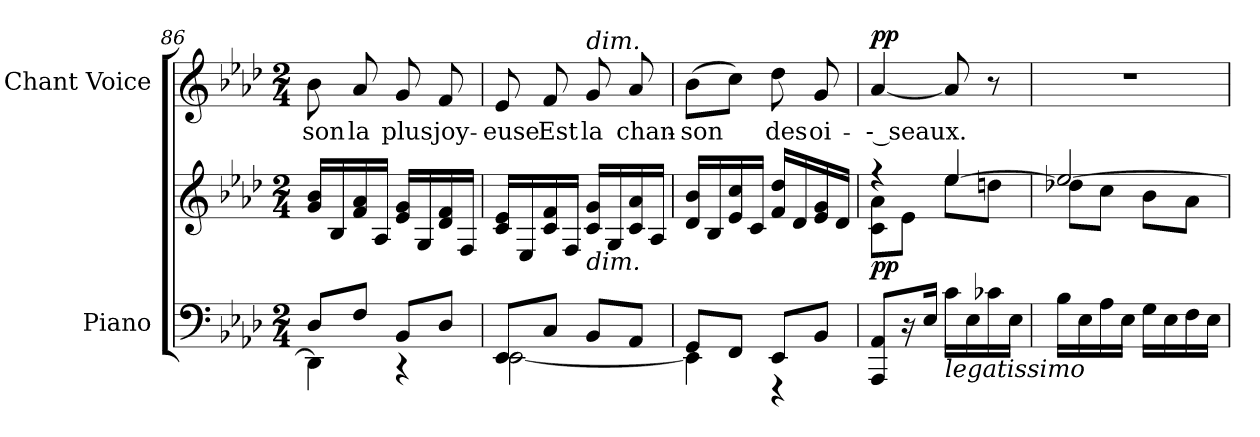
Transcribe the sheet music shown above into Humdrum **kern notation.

**kern	**kern	**dynam	**kern	**text	**dynam
*part2	*part2	*part2	*part1	*part1	*part1
*staff3	*staff2	*staff2/3	*staff1	*staff1	*staff1
*I"Piano	*	*	*I"Chant Voice	*	*
*I'Pno	*	*	*	*	*
*clefF4	*clefG2	*	*clefG2	*	*
*k[b-e-a-d-]	*k[b-e-a-d-]	*	*k[b-e-a-d-]	*	*
*M2/4	*M2/4	*	*M2/4	*	*
=86	=86	=86	=86	=86	=86
*^	*	*	*	*	*
8D-/L	4DD-\]	16g/ 16b-/LL	.	8b-\	-son	.
.	.	16B-/	.	.	.	.
8F/J	.	16f/ 16a-/	.	8a-/	la	.
.	.	16A-/JJ	.	.	.	.
8BB-/L	4r	16e-/ 16g/LL	.	8g/	plus	.
.	.	16G/	.	.	.	.
8D-/J	.	16d-/ 16f/	.	8f/	joy-	.
.	.	16F/JJ	.	.	.	.
=87	=87	=87	=87	=87	=87	=87
8EE-/L	[2EE-\	16c/ 16e-/LL	.	8e-/	-euse	.
.	.	16E-/	.	.	.	.
8C/J	.	16c/ 16f/	.	8f/	Est	.
.	.	16F/JJ	.	.	.	.
!	!	!	!	!LO:TX:a:i:t=dim.	!	!
!	!	!LO:TX:b:i:t=dim.	!	!	!	!
8BB-/L	.	16c/ 16g/LL	.	8g/	la	.
.	.	16G/	.	.	.	.
8AA-/J	.	16c/ 16a-/	.	8a-/	chan-	.
.	.	16A-/JJ	.	.	.	.
=88	=88	=88	=88	=88	=88	=88
8GG/L	4EE-\]	16d-/ 16b-/LL	.	(8b-\L	-son	.
.	.	16B-/	.	.	.	.
8FF/J	.	16e-/ 16cc/	.	8cc\J)	.	.
.	.	16c/JJ	.	.	.	.
8EE-/L	4r	16f/ 16dd-/LL	.	8dd-\	des	.
.	.	16d-/	.	.	.	.
8BB-/J	.	16e-/ 16g/	.	8g/	oi-	.
.	.	16d-/JJ	.	.	.	.
*v	*v	*	*	*	*	*
=89	=89	=89	=89	=89	=89
*	*^	*	*	*	*
!	!	!	!LO:DY:b	!	!	!LO:DY:a
8AAA-/ 8AA-/L	4r	8c\ 8a-\L	pp	[4a-/	-- seaux.	pp
16r	.	8e-\J	.	.	.	.
16E-/JJ	.	.	.	.	.	.
!LO:TX:b:i:t=legatissimo	!	!	!	!	!	!
16c\LL	[4ee-/	8ee-\L	.	8a-/]	.	.
16E-\	.	.	.	.	.	.
16c-X\	.	8ddn\J	.	8r	.	.
16E-\JJ	.	.	.	.	.	.
=90	=90	=90	=90	=90	=90	=90
16B-\LL	2ee-/_	8dd-X\L	.	2r	.	.
16E-\	.	.	.	.	.	.
16A-\	.	8cc\J	.	.	.	.
16E-\JJ	.	.	.	.	.	.
16G\LL	.	8b-\L	.	.	.	.
16E-\	.	.	.	.	.	.
16F\	.	8a-\J	.	.	.	.
16E-\JJ	.	.	.	.	.	.
*	*v	*v	*	*	*	*
=	=	=	=	=	=
*-	*-	*-	*-	*-	*-
